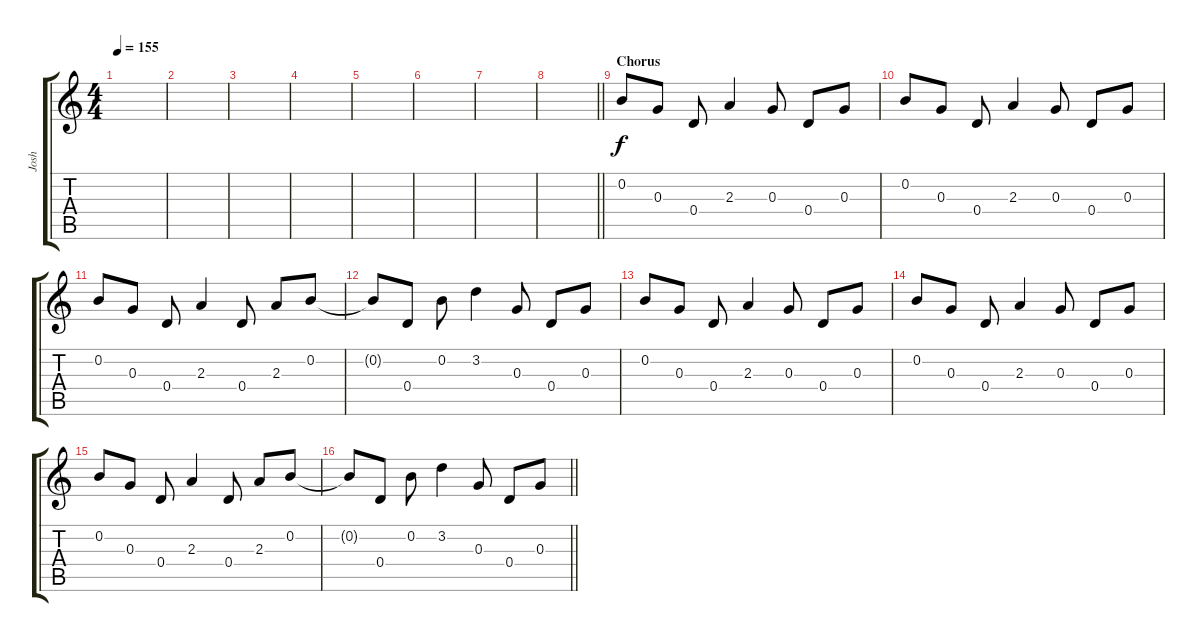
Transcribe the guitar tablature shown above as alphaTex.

\track ("Josh" "Josh") {instrument acousticgrandpiano}
\staff {score tabs}
\tuning (E5 B4 G4 D4 A3 D3) {hide}
\ts (4 4)
\tempo 155
\clef g2
\ks c
|
|
|
|
|
|
|
\barLineRight lightlight
|
\section ("" "Chorus")
0.2.8{volume 11} 0.3.8 0.4.8 2.3.4 0.3.8 0.4.8 0.3.8 |
0.2.8 0.3.8 0.4.8 2.3.4 0.3.8 0.4.8 0.3.8 |
0.2.8 0.3.8 0.4.8 2.3.4 0.4.8 2.3.8 0.2.8 |
0.2{t}.8 0.4.8 0.2.8 3.2.4 0.3.8 0.4.8 0.3.8 |
0.2.8 0.3.8 0.4.8 2.3.4 0.3.8 0.4.8 0.3.8 |
0.2.8 0.3.8 0.4.8 2.3.4 0.3.8 0.4.8 0.3.8 |
0.2.8 0.3.8 0.4.8 2.3.4 0.4.8 2.3.8 0.2.8 |
\barLineRight lightlight
0.2{t}.8 0.4.8 0.2.8 3.2.4 0.3.8 0.4.8 0.3.8
